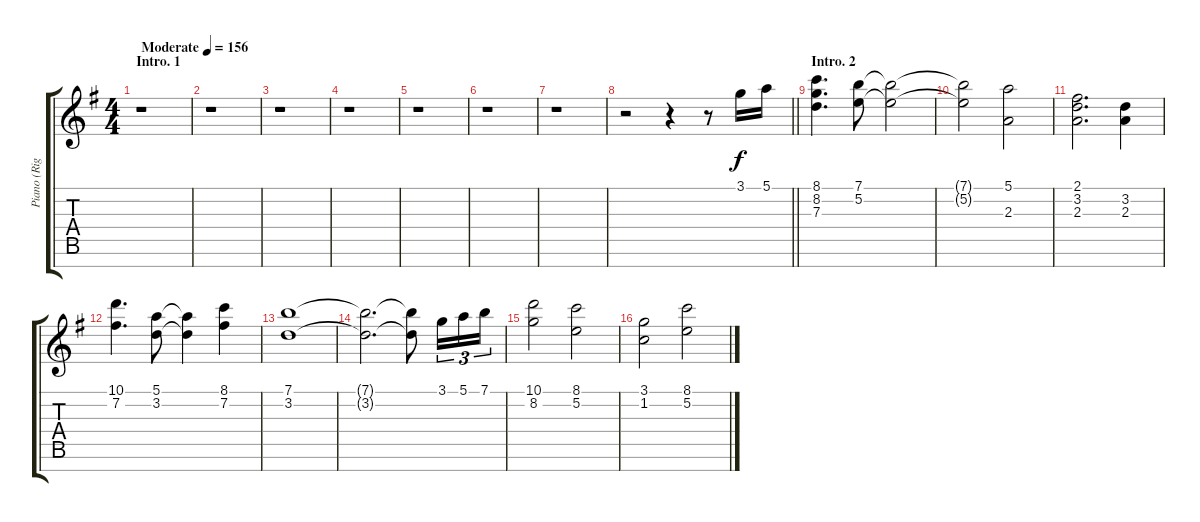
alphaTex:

\track ("Piano (Right Hand)" "Piano (Rig") {instrument acousticgrandpiano}
\staff {score tabs}
\tuning (E5 B4 G4 D4 A3 E3 B2) {hide}
\ts (4 4)
\section ("" "Intro. 1")
\tempo (156 "Moderate")
\clef g2
\ks g
r.1{dy f instrument acousticgrandpiano} |
r.1 |
r.1 |
r.1 |
r.1 |
r.1 |
r.1 |
\barLineRight lightlight
r.2 r.4 r.8 3.1.16 5.1.16 |
\section ("" "Intro. 2")
(8.1 8.2 7.3).4{d} (7.1 5.2).8 (7.1{t} 5.2{t}).2 |
(7.1{t} 5.2{t}).2 (5.1 2.3).2 |
(2.1 3.2 2.3).2{d} (3.2 2.3).4 |
(10.1 7.2).4{d} (5.1 3.2).8 (5.1{t} 3.2{t}).4 (8.1 7.2).4 |
(7.1 3.2).1 |
(7.1{t} 3.2{t}).2{d} (7.1{t} 3.2{t}).8 3.1.16{tu (3 2)} 5.1.16{tu (3 2)} 7.1.16{tu (3 2)} |
(10.1 8.2).2 (8.1 5.2).2 |
(3.1 1.2).2 (8.1 5.2).2
